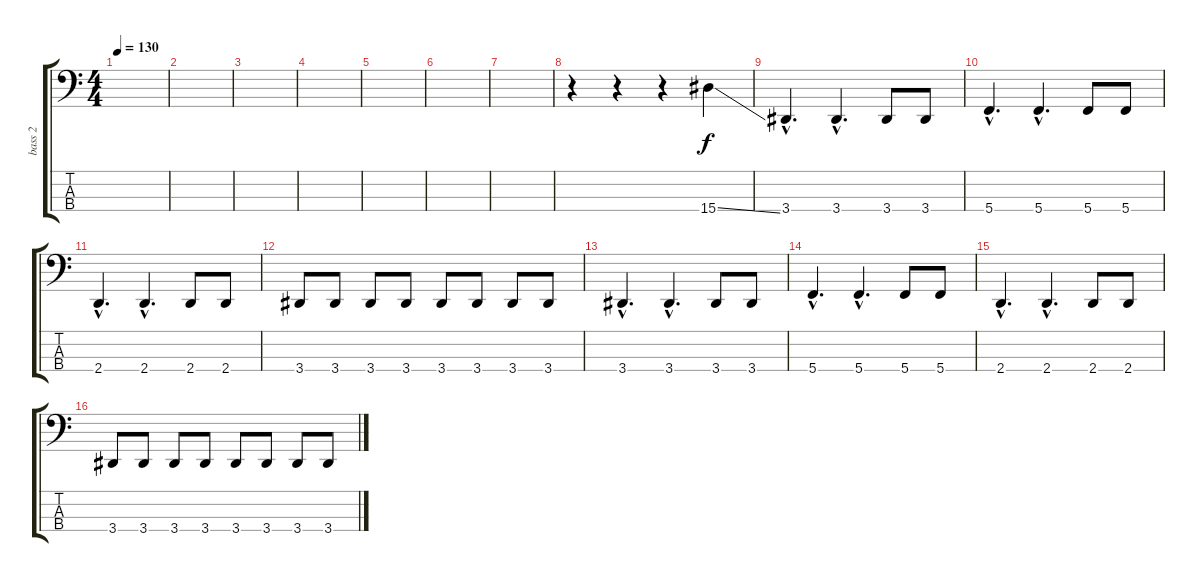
\track ("bass 2" "bass 2") {instrument electricbasspick}
\staff {score tabs}
\tuning (F2 C2 G1 C1) {hide}
\ts (4 4)
\tempo 130
\clef f4
\ks c
|
|
|
|
|
|
|
r.4 r.4 r.4 15.4{ss}.4 |
3.4{hac}.4{d} 3.4{hac}.4{d} 3.4.8 3.4.8 |
5.4{hac}.4{d} 5.4{hac}.4{d} 5.4.8 5.4.8 |
2.4{hac}.4{d} 2.4{hac}.4{d} 2.4.8 2.4.8 |
3.4.8 3.4.8 3.4.8 3.4.8 3.4.8 3.4.8 3.4.8 3.4.8 |
3.4{hac}.4{d} 3.4{hac}.4{d} 3.4.8 3.4.8 |
5.4{hac}.4{d} 5.4{hac}.4{d} 5.4.8 5.4.8 |
2.4{hac}.4{d} 2.4{hac}.4{d} 2.4.8 2.4.8 |
3.4.8 3.4.8 3.4.8 3.4.8 3.4.8 3.4.8 3.4.8 3.4.8
